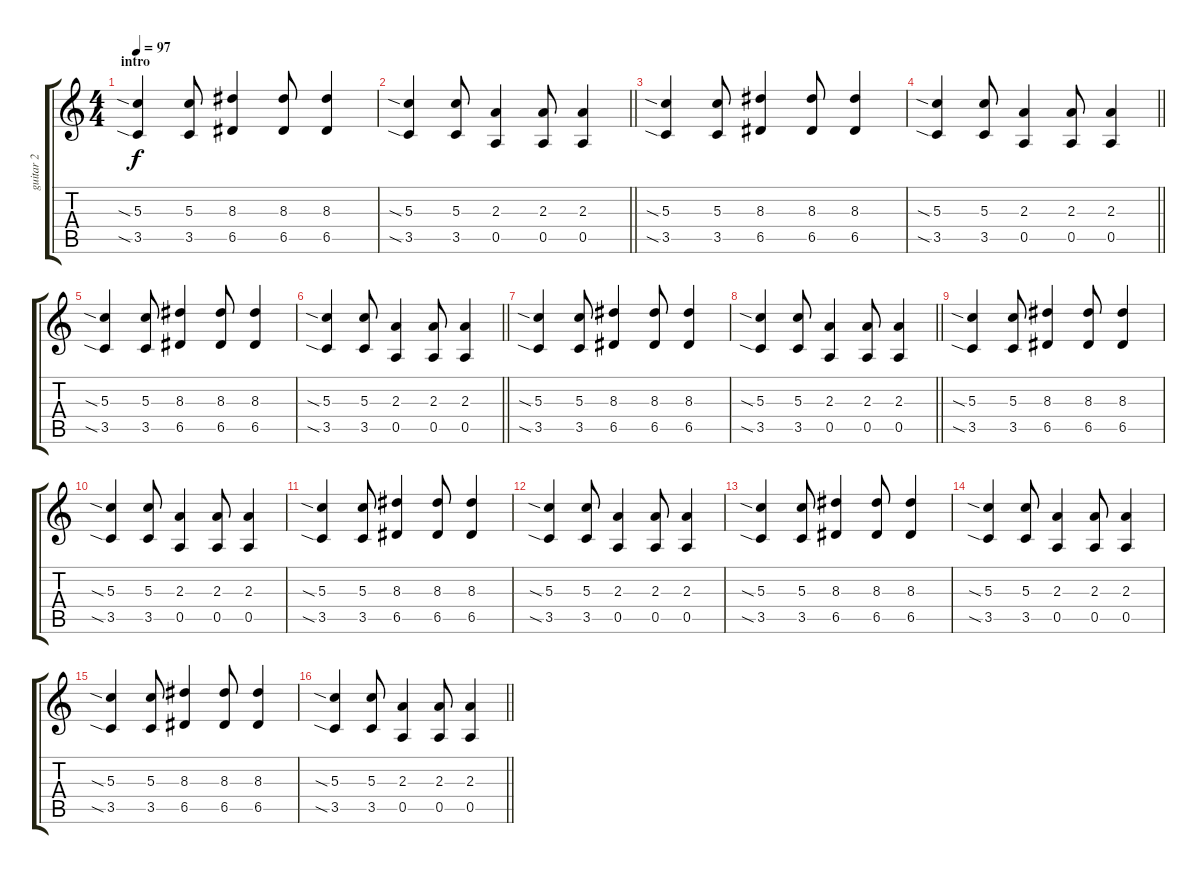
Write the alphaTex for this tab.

\track ("guitar 2" "guitar 2") {instrument electricguitarjazz}
\staff {score tabs}
\tuning (E4 B3 G3 D3 A2 E2) {hide}
\ts (4 4)
\section ("" "intro")
\tempo 97
\clef g2
\ks c
(5.3{sia} 3.5{sia}).4{dy f instrument electricguitarjazz} (5.3 3.5).8 (8.3 6.5).4 (8.3 6.5).8 (8.3 6.5).4 |
\barLineRight lightlight
(5.3{sia} 3.5{sia}).4 (5.3 3.5).8 (2.3 0.5).4 (2.3 0.5).8 (2.3 0.5).4 |
(5.3{sia} 3.5{sia}).4 (5.3 3.5).8 (8.3 6.5).4 (8.3 6.5).8 (8.3 6.5).4 |
\barLineRight lightlight
(5.3{sia} 3.5{sia}).4 (5.3 3.5).8 (2.3 0.5).4 (2.3 0.5).8 (2.3 0.5).4 |
(5.3{sia} 3.5{sia}).4 (5.3 3.5).8 (8.3 6.5).4 (8.3 6.5).8 (8.3 6.5).4 |
\barLineRight lightlight
(5.3{sia} 3.5{sia}).4 (5.3 3.5).8 (2.3 0.5).4 (2.3 0.5).8 (2.3 0.5).4 |
(5.3{sia} 3.5{sia}).4 (5.3 3.5).8 (8.3 6.5).4 (8.3 6.5).8 (8.3 6.5).4 |
\barLineRight lightlight
(5.3{sia} 3.5{sia}).4 (5.3 3.5).8 (2.3 0.5).4 (2.3 0.5).8 (2.3 0.5).4 |
(5.3{sia} 3.5{sia}).4 (5.3 3.5).8 (8.3 6.5).4 (8.3 6.5).8 (8.3 6.5).4 |
(5.3{sia} 3.5{sia}).4 (5.3 3.5).8 (2.3 0.5).4 (2.3 0.5).8 (2.3 0.5).4 |
(5.3{sia} 3.5{sia}).4 (5.3 3.5).8 (8.3 6.5).4 (8.3 6.5).8 (8.3 6.5).4 |
(5.3{sia} 3.5{sia}).4 (5.3 3.5).8 (2.3 0.5).4 (2.3 0.5).8 (2.3 0.5).4 |
(5.3{sia} 3.5{sia}).4 (5.3 3.5).8 (8.3 6.5).4 (8.3 6.5).8 (8.3 6.5).4 |
(5.3{sia} 3.5{sia}).4 (5.3 3.5).8 (2.3 0.5).4 (2.3 0.5).8 (2.3 0.5).4 |
(5.3{sia} 3.5{sia}).4 (5.3 3.5).8 (8.3 6.5).4 (8.3 6.5).8 (8.3 6.5).4 |
\barLineRight lightlight
(5.3{sia} 3.5{sia}).4 (5.3 3.5).8 (2.3 0.5).4 (2.3 0.5).8 (2.3 0.5).4
